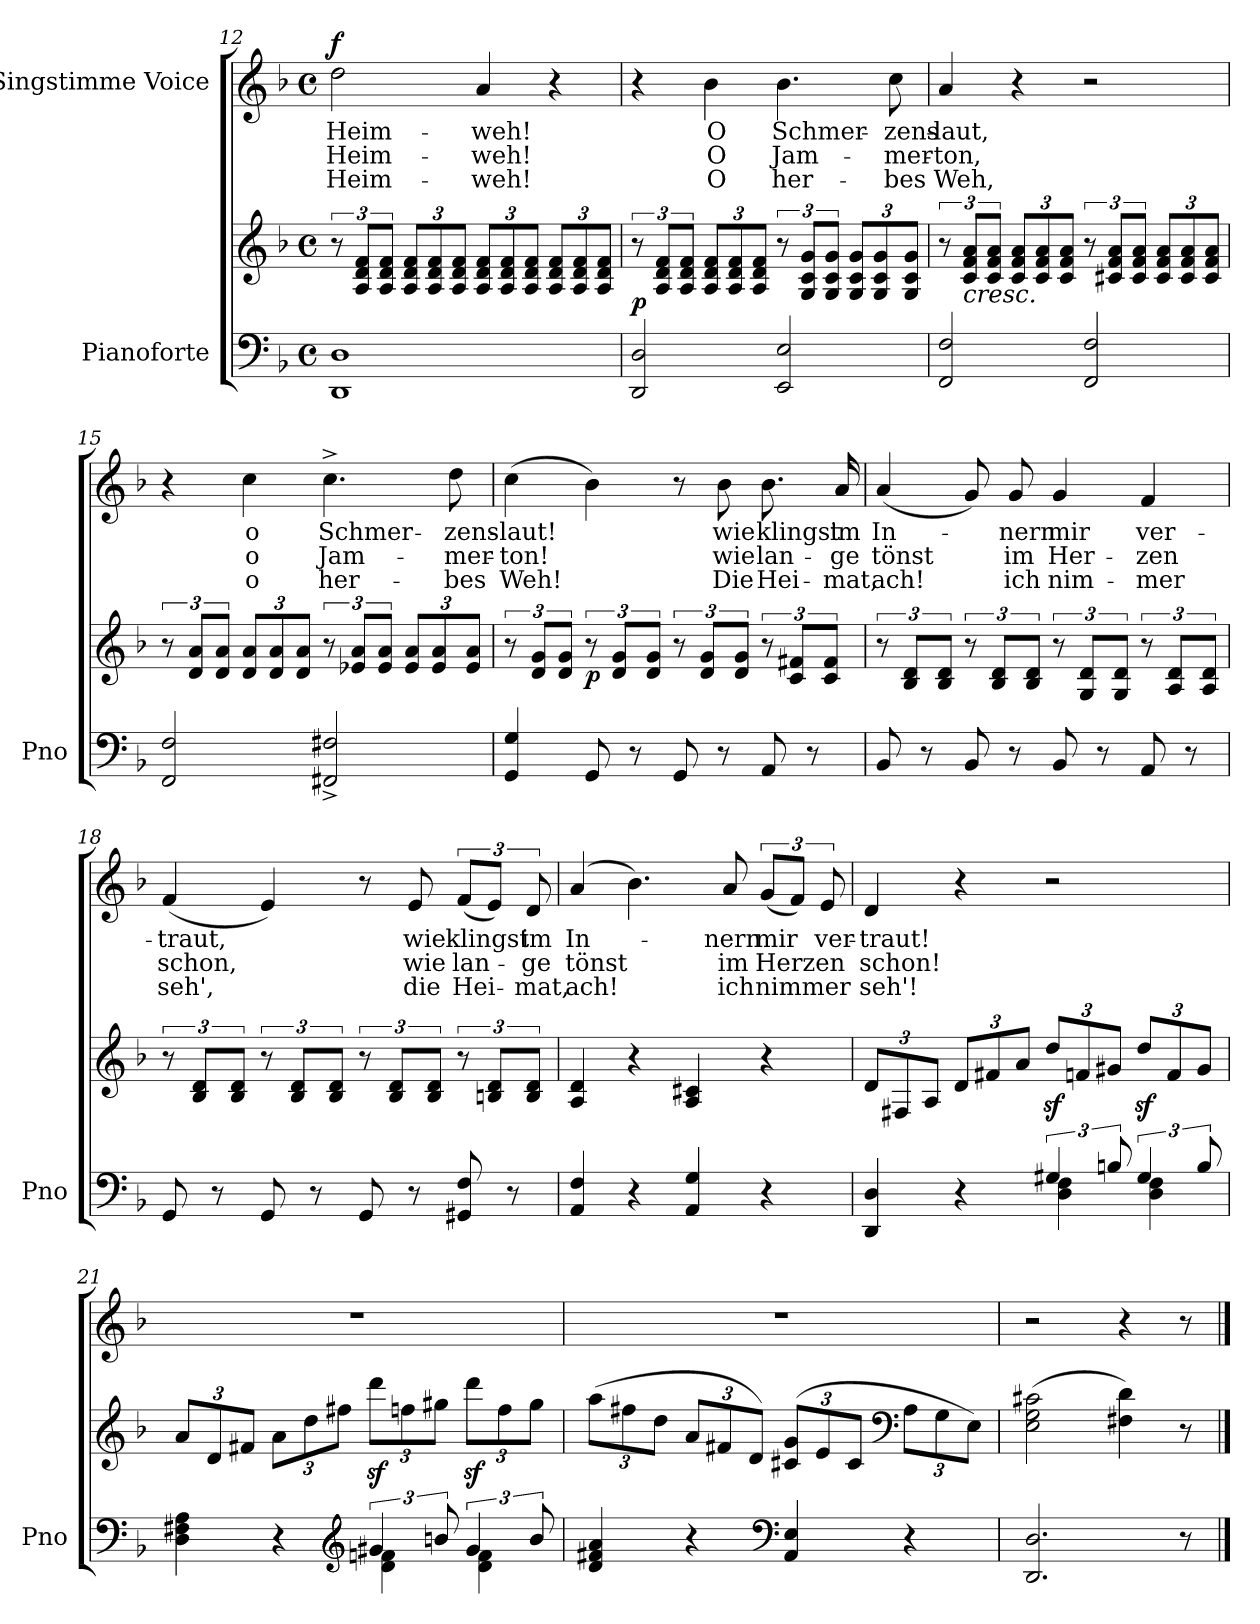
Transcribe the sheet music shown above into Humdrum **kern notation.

**kern	**kern	**dynam	**kern	**text	**text	**text	**dynam
*part2	*part2	*part2	*part1	*part1	*part1	*part1	*part1
*staff3	*staff2	*staff2/3	*staff1	*staff1	*staff1	*staff1	*staff1
*I"Pianoforte	*	*	*I"Singstimme Voice	*	*	*	*
*I'Pno	*	*	*	*	*	*	*
*clefF4	*clefG2	*	*clefG2	*	*	*	*
*k[b-]	*k[b-]	*	*k[b-]	*	*	*	*
*M4/4	*M4/4	*	*M4/4	*	*	*	*
*met(c)	*met(c)	*	*met(c)	*	*	*	*
=12	=12	=12	=12	=12	=12	=12	=12
!	!	!	!	!	!	!	!LO:DY:a
1DD 1D	12r	.	2dd\	Heim-	Heim-	Heim-	f
.	12A/ 12d/ 12f/L	.	.	.	.	.	.
.	12A/ 12d/ 12f/J	.	.	.	.	.	.
*	*Xbrackettup	*	*	*	*	*	*
.	12A/ 12d/ 12f/L	.	.	.	.	.	.
.	12A/ 12d/ 12f/	.	.	.	.	.	.
.	12A/ 12d/ 12f/J	.	.	.	.	.	.
.	12A/ 12d/ 12f/L	.	4a/	-weh!	-weh!	-weh!	.
.	12A/ 12d/ 12f/	.	.	.	.	.	.
.	12A/ 12d/ 12f/J	.	.	.	.	.	.
.	12A/ 12d/ 12f/L	.	4r	.	.	.	.
.	12A/ 12d/ 12f/	.	.	.	.	.	.
.	12A/ 12d/ 12f/J	.	.	.	.	.	.
=13	=13	=13	=13	=13	=13	=13	=13
*	*brackettup	*	*	*	*	*	*
!	!	!LO:DY:b	!	!	!	!	!
2DD/ 2D/	12r	p	4r	.	.	.	.
.	12A/ 12d/ 12f/L	.	.	.	.	.	.
.	12A/ 12d/ 12f/J	.	.	.	.	.	.
*	*Xbrackettup	*	*	*	*	*	*
!	!	!	!	!	!	!	!LO:DY:a
!	!	!	!	!	!	!	!LO:DY:n=1:a
.	12A/ 12d/ 12f/L	.	4b-\	O	O	O	p other-dynamics
.	12A/ 12d/ 12f/	.	.	.	.	.	.
.	12A/ 12d/ 12f/J	.	.	.	.	.	.
*	*brackettup	*	*	*	*	*	*
2EE/ 2E/	12r	.	4.b-\	Schmer-	Jam-	her-	.
.	12G/ 12c/ 12g/L	.	.	.	.	.	.
.	12G/ 12c/ 12g/J	.	.	.	.	.	.
*	*Xbrackettup	*	*	*	*	*	*
.	12G/ 12c/ 12g/L	.	.	.	.	.	.
.	12G/ 12c/ 12g/	.	.	.	.	.	.
.	.	.	8cc\	-zens-	-mer-	-bes	.
.	12G/ 12c/ 12g/J	.	.	.	.	.	.
=14	=14	=14	=14	=14	=14	=14	=14
*	*brackettup	*	*	*	*	*	*
2FF/ 2F/	12r	.	4a/	-laut,	-ton,	Weh,	.
!	!LO:TX:b:i:t=cresc.	!	!	!	!	!	!
.	12c/ 12f/ 12a/L	.	.	.	.	.	.
.	12c/ 12f/ 12a/J	.	.	.	.	.	.
*	*Xbrackettup	*	*	*	*	*	*
.	12c/ 12f/ 12a/L	.	4r	.	.	.	.
.	12c/ 12f/ 12a/	.	.	.	.	.	.
.	12c/ 12f/ 12a/J	.	.	.	.	.	.
*	*brackettup	*	*	*	*	*	*
2FF/ 2F/	12r	.	2r	.	.	.	.
.	12c#X/ 12f/ 12a/L	.	.	.	.	.	.
.	12c#/ 12f/ 12a/J	.	.	.	.	.	.
*	*Xbrackettup	*	*	*	*	*	*
.	12c#/ 12f/ 12a/L	.	.	.	.	.	.
.	12c#/ 12f/ 12a/	.	.	.	.	.	.
.	12c#/ 12f/ 12a/J	.	.	.	.	.	.
=15	=15	=15	=15	=15	=15	=15	=15
*	*brackettup	*	*	*	*	*	*
2FF/ 2F/	12r	.	4r	.	.	.	.
.	12d/ 12a/L	.	.	.	.	.	.
.	12d/ 12a/J	.	.	.	.	.	.
*	*Xbrackettup	*	*	*	*	*	*
.	12d/ 12a/L	.	4cc\	o	o	o	.
.	12d/ 12a/	.	.	.	.	.	.
.	12d/ 12a/J	.	.	.	.	.	.
*	*brackettup	*	*	*	*	*	*
2FF#X/^ 2F#X/^	12r	.	4.cc^\	Schmer-	Jam-	her-	.
.	12e-X/ 12a/L	.	.	.	.	.	.
.	12e-/ 12a/J	.	.	.	.	.	.
*	*Xbrackettup	*	*	*	*	*	*
.	12e-/ 12a/L	.	.	.	.	.	.
.	12e-/ 12a/	.	.	.	.	.	.
.	.	.	8dd\	-zens-	-mer-	-bes	.
.	12e-/ 12a/J	.	.	.	.	.	.
=16	=16	=16	=16	=16	=16	=16	=16
*	*brackettup	*	*	*	*	*	*
4GG/ 4G/	12r	.	(4cc\	-laut!	-ton!	Weh!	.
.	12d/ 12g/L	.	.	.	.	.	.
.	12d/ 12g/J	.	.	.	.	.	.
!	!	!LO:DY:b	!	!	!	!	!
8GG/	12r	p	4b-\)	.	.	.	.
.	12d/ 12g/L	.	.	.	.	.	.
8r	.	.	.	.	.	.	.
.	12d/ 12g/J	.	.	.	.	.	.
8GG/	12r	.	8r	.	.	.	.
.	12d/ 12g/L	.	.	.	.	.	.
8r	.	.	8b-\	wie	wie	Die	.
.	12d/ 12g/J	.	.	.	.	.	.
8AA/	12r	.	8.b-\	klingst	lan-	Hei-	.
.	12c/ 12f#X/L	.	.	.	.	.	.
8r	.	.	.	.	.	.	.
.	12c/ 12f#/J	.	.	.	.	.	.
.	.	.	16a/	im	-ge	-mat,	.
=17	=17	=17	=17	=17	=17	=17	=17
8BB-/	12r	.	(4a/	In-	tönst	ach!	.
.	12B-/ 12d/L	.	.	.	.	.	.
8r	.	.	.	.	.	.	.
.	12B-/ 12d/J	.	.	.	.	.	.
8BB-/	12r	.	8g/)	.	.	.	.
.	12B-/ 12d/L	.	.	.	.	.	.
8r	.	.	8g/	-nern	im	ich	.
.	12B-/ 12d/J	.	.	.	.	.	.
8BB-/	12r	.	4g/	mir	Her-	nim-	.
.	12G/ 12d/L	.	.	.	.	.	.
8r	.	.	.	.	.	.	.
.	12G/ 12d/J	.	.	.	.	.	.
8AA/	12r	.	4f/	ver-	-zen	-mer	.
.	12A/ 12d/L	.	.	.	.	.	.
8r	.	.	.	.	.	.	.
.	12A/ 12d/J	.	.	.	.	.	.
=18	=18	=18	=18	=18	=18	=18	=18
8GG/	12r	.	(4f/	-traut,	schon,	seh',	.
.	12B-/ 12d/L	.	.	.	.	.	.
8r	.	.	.	.	.	.	.
.	12B-/ 12d/J	.	.	.	.	.	.
8GG/	12r	.	4e/)	.	.	.	.
.	12B-/ 12d/L	.	.	.	.	.	.
8r	.	.	.	.	.	.	.
.	12B-/ 12d/J	.	.	.	.	.	.
8GG/	12r	.	8r	.	.	.	.
.	12B-/ 12d/L	.	.	.	.	.	.
8r	.	.	8e/	wie	wie	die	.
.	12B-/ 12d/J	.	.	.	.	.	.
8GG#X/ 8F/	12r	.	(12f/L	klingst	lan-	Hei-	.
.	12Bn/ 12d/L	.	12e/J)	.	.	.	.
8r	.	.	.	.	.	.	.
.	12B/ 12d/J	.	12d/	im	-ge	-mat,	.
=19	=19	=19	=19	=19	=19	=19	=19
4AA/ 4F/	4A/ 4d/	.	(4a/	In-	tönst	ach!	.
4r	4r	.	4.b-\)	.	.	.	.
4AA/ 4G/	4A/ 4c#X/	.	.	.	.	.	.
.	.	.	8a/	-nern	im	ich	.
4r	4r	.	(12g/L	mir	Herzen	nimmer	.
.	.	.	12f/J)	.	.	.	.
.	.	.	12e/	ver-	.	.	.
=20	=20	=20	=20	=20	=20	=20	=20
*^	*	*	*	*	*	*	*
*	*	*Xbrackettup	*	*	*	*	*	*
!	!	!	!LO:DY:b	!	!	!	!	!
!	!	!	!LO:DY:n=1:b	!	!	!	!	!
4DD/ 4D/	2ryy	12d/L	f other-dynamics	4d/	-traut!	schon!	seh'!	.
.	.	12F#X/	.	.	.	.	.	.
.	.	12A/J	.	.	.	.	.	.
4r	.	12d/L	.	4r	.	.	.	.
.	.	12f#X/	.	.	.	.	.	.
.	.	12a/J	.	.	.	.	.	.
6G#X/	4D\ 4F\	12ddz</L	.	2r	.	.	.	.
.	.	12fn/	.	.	.	.	.	.
12Bn/	.	12g#X/J	.	.	.	.	.	.
6G#/	4D\ 4F\	12ddz</L	.	.	.	.	.	.
.	.	12f/	.	.	.	.	.	.
12B/	.	12g#/J	.	.	.	.	.	.
=21	=21	=21	=21	=21	=21	=21	=21	=21
4D\ 4F#X\ 4A\	2ryy	12a/L	.	1r	.	.	.	.
.	.	12d/	.	.	.	.	.	.
.	.	12f#X/J	.	.	.	.	.	.
4r	.	12a\L	.	.	.	.	.	.
.	.	12dd\	.	.	.	.	.	.
.	.	12ff#X\J	.	.	.	.	.	.
*clefG2	*	*	*	*	*	*	*	*
6g#X/	4d\ 4fn\	12dddz<\L	.	.	.	.	.	.
.	.	12ffn\	.	.	.	.	.	.
12bn/	.	12gg#X\J	.	.	.	.	.	.
6g#/	4d\ 4f\	12dddz<\L	.	.	.	.	.	.
.	.	12ff\	.	.	.	.	.	.
12b/	.	12gg#\J	.	.	.	.	.	.
*v	*v	*	*	*	*	*	*	*
=22	=22	=22	=22	=22	=22	=22	=22
4d/ 4f#X/ 4a/	(12aa\L	.	1r	.	.	.	.
.	12ff#X\	.	.	.	.	.	.
.	12dd\J	.	.	.	.	.	.
4r	12a/L	.	.	.	.	.	.
.	12f#X/	.	.	.	.	.	.
.	12d/J)	.	.	.	.	.	.
*clefF4	*	*	*	*	*	*	*
4AA/ 4E/	(12c#X/ 12g/L	.	.	.	.	.	.
.	12e/	.	.	.	.	.	.
.	12c#/J	.	.	.	.	.	.
*	*clefF4	*	*	*	*	*	*
4r	12A\L	.	.	.	.	.	.
.	12G\	.	.	.	.	.	.
.	12E\J)	.	.	.	.	.	.
=23	=23	=23	=23	=23	=23	=23	=23
2.DD/ 2.D/	(2E\ 2G\ 2c#X\	.	2r	.	.	.	.
.	4F#X\ 4d\)	.	4r	.	.	.	.
8r	8r	.	8r	.	.	.	.
==	==	==	==	==	==	==	==
*-	*-	*-	*-	*-	*-	*-	*-
